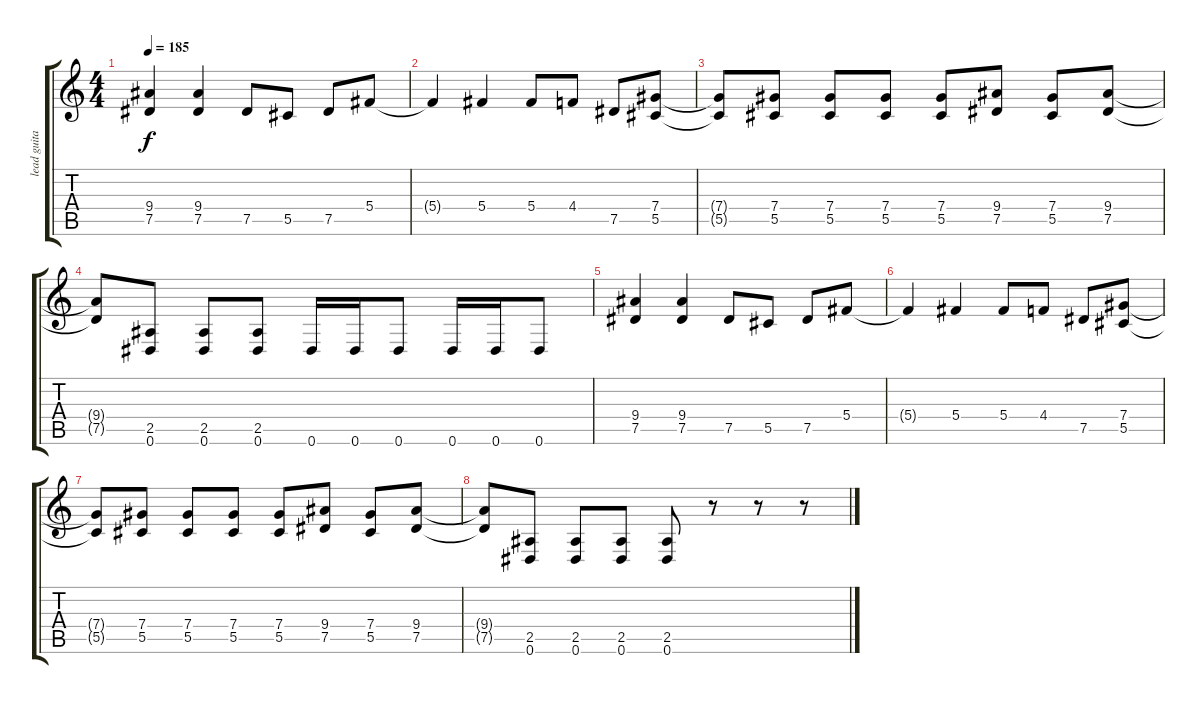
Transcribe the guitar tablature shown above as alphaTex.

\track ("lead guitar" "lead guita") {instrument distortionguitar}
\staff {score tabs}
\tuning (Eb4 Bb3 Gb3 Db3 Ab2 Eb2) {hide}
\ts (4 4)
\tempo 185
\clef g2
\ks c
(9.4 7.5).4{dy f} (9.4 7.5).4 7.5.8 5.5.8 7.5.8 5.4.8 |
5.4{t}.4 5.4.4 5.4.8 4.4.8 7.5.8 (7.4 5.5).8 |
(7.4{t} 5.5{t}).8 (7.4 5.5).8 (7.4 5.5).8 (7.4 5.5).8 (7.4 5.5).8 (9.4 7.5).8 (7.4 5.5).8 (9.4 7.5).8 |
(9.4{t} 7.5{t}).8 (2.5 0.6).8 (2.5 0.6).8 (2.5 0.6).8 0.6.16 0.6.16 0.6.8 0.6.16 0.6.16 0.6.8 |
(9.4 7.5).4 (9.4 7.5).4 7.5.8 5.5.8 7.5.8 5.4.8 |
5.4{t}.4 5.4.4 5.4.8 4.4.8 7.5.8 (7.4 5.5).8 |
(7.4{t} 5.5{t}).8 (7.4 5.5).8 (7.4 5.5).8 (7.4 5.5).8 (7.4 5.5).8 (9.4 7.5).8 (7.4 5.5).8 (9.4 7.5).8 |
(9.4{t} 7.5{t}).8 (2.5 0.6).8 (2.5 0.6).8 (2.5 0.6).8 (2.5 0.6).8 r.8 r.8 r.8
